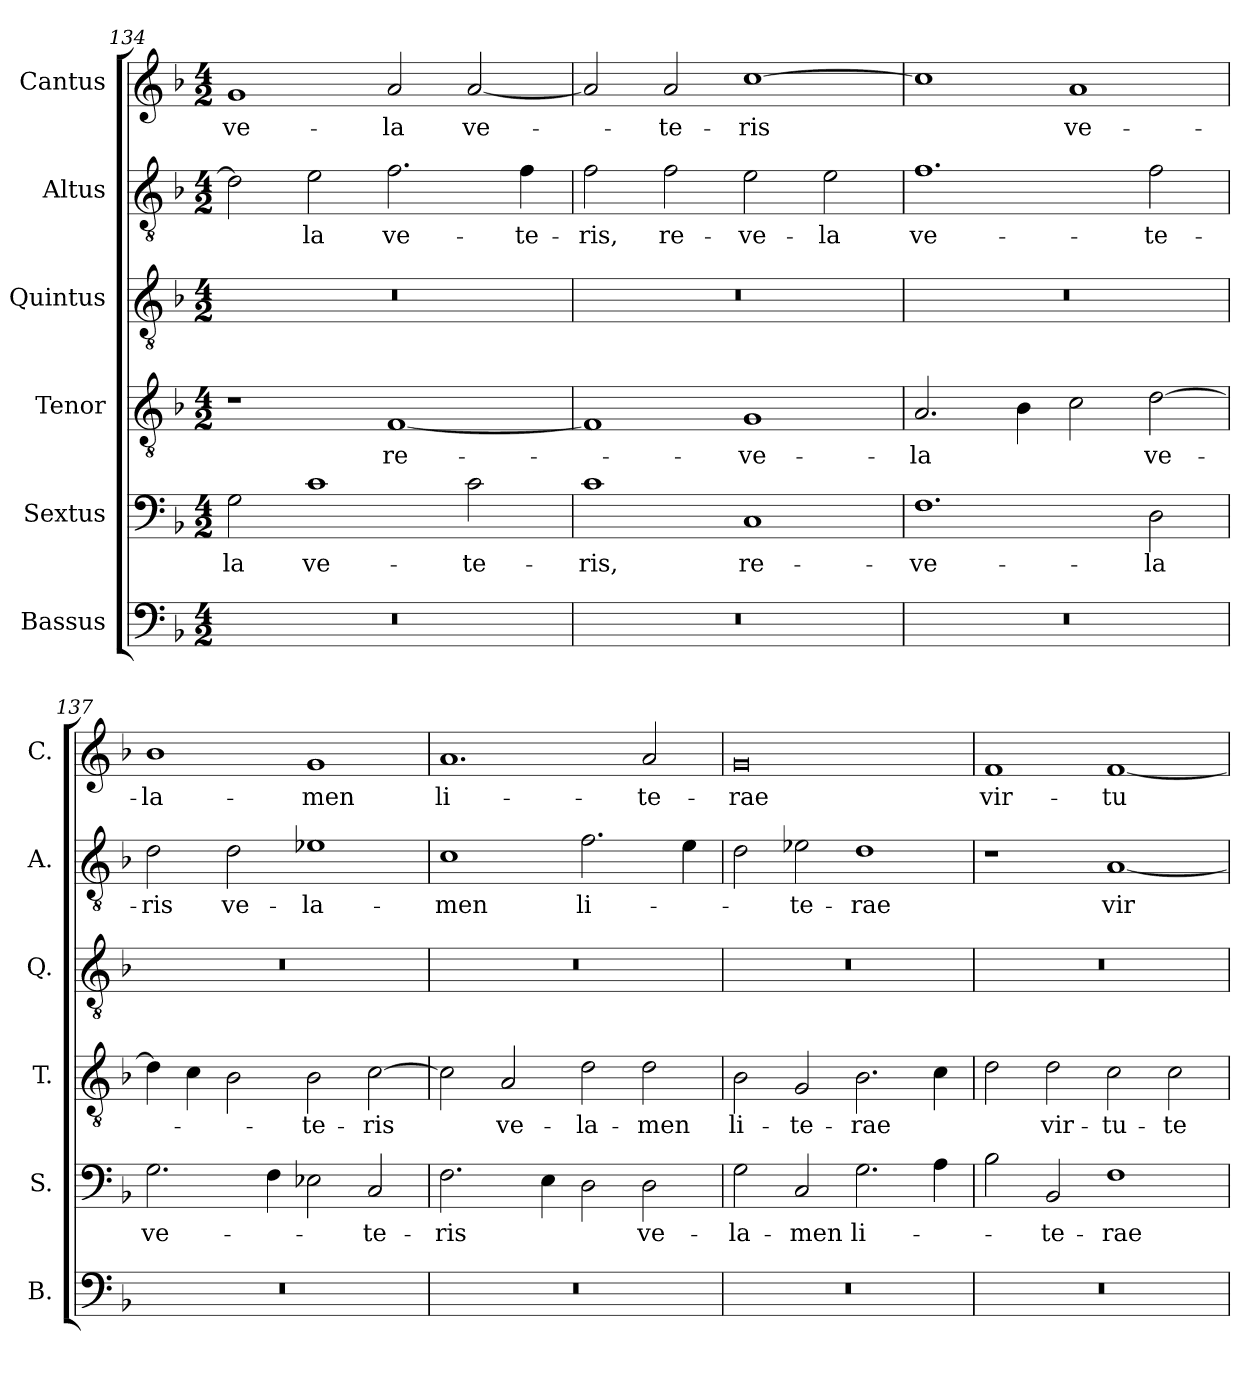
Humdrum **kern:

**kern	**kern	**text	**kern	**text	**kern	**kern	**text	**kern	**text
*part6	*part5	*part5	*part4	*part4	*part3	*part2	*part2	*part1	*part1
*staff6	*staff5	*staff5	*staff4	*staff4	*staff3	*staff2	*staff2	*staff1	*staff1
*I"Bassus	*I"Sextus	*	*I"Tenor	*	*I"Quintus	*I"Altus	*	*I"Cantus	*
*I'B.	*I'S.	*	*I'T.	*	*I'Q.	*I'A.	*	*I'C.	*
*clefF4	*clefF4	*	*clefGv2	*	*clefGv2	*clefGv2	*	*clefG2	*
*k[b-]	*k[b-]	*	*k[b-]	*	*k[b-]	*k[b-]	*	*k[b-]	*
*F:	*F:	*	*F:	*	*F:	*F:	*	*F:	*
*M4/2	*M4/2	*	*M4/2	*	*M4/2	*M4/2	*	*M4/2	*
=134	=134	=134	=134	=134	=134	=134	=134	=134	=134
0r	2G\	-la	1r	.	0r	2d\]	.	1g	-ve-
.	1c	ve-	.	.	.	2e\	-la	.	.
.	.	.	[1F	re-	.	2.f\	ve-	2a/	-la
.	2c\	-te-	.	.	.	.	.	[2a/	ve-
.	.	.	.	.	.	4f\	-te-	.	.
=135	=135	=135	=135	=135	=135	=135	=135	=135	=135
0r	1c	-ris,	1F]	.	0r	2f\	-ris,	2a/]	.
.	.	.	.	.	.	2f\	re-	2a/	-te-
.	1C	re-	1G	-ve-	.	2e\	-ve-	[1cc	-ris
.	.	.	.	.	.	2e\	-la	.	.
=136	=136	=136	=136	=136	=136	=136	=136	=136	=136
0r	1.F	-ve-	2.A/	-la	0r	1.f	ve-	1cc]	.
.	.	.	4B-\	.	.	.	.	.	.
.	.	.	2c\	.	.	.	.	1a	ve-
.	2D\	-la	[2d\	ve-	.	2f\	-te-	.	.
=137	=137	=137	=137	=137	=137	=137	=137	=137	=137
0r	2.G\	ve-	4d\]	.	0r	2d\	-ris	1b-	-la-
.	.	.	4c\	.	.	.	.	.	.
.	.	.	2B-\	.	.	2d\	ve-	.	.
.	4F\	.	.	.	.	.	.	.	.
.	2E-X\	.	2B-\	-te-	.	1e-X	-la-	1g	-men
.	2C/	-te-	[2c\	-ris	.	.	.	.	.
!!LO:LB:g=z
=138	=138	=138	=138	=138	=138	=138	=138	=138	=138
0r	2.F\	-ris	2c\]	.	0r	1c	-men	1.a	li-
.	.	.	2A/	ve-	.	.	.	.	.
.	4E\	.	.	.	.	.	.	.	.
.	2D\	.	2d\	-la-	.	2.f\	li-	.	.
.	2D\	ve-	2d\	-men	.	.	.	2a/	-te-
.	.	.	.	.	.	4e\	.	.	.
=139	=139	=139	=139	=139	=139	=139	=139	=139	=139
0r	2G\	-la-	2B-\	li-	0r	2d\	.	0g	-rae
.	2C/	-men	2G/	-te-	.	2e-X\	-te-	.	.
.	2.G\	li-	2.B-\	-rae	.	1d	-rae	.	.
.	4A\	.	4c\	.	.	.	.	.	.
=140	=140	=140	=140	=140	=140	=140	=140	=140	=140
0r	2B-\	.	2d\	.	0r	1r	.	1f	vir-
.	2BB-/	-te-	2d\	vir-	.	.	.	.	.
.	1F	-rae	2c\	-tu-	.	[1A	vir-	[1f	-tu-
.	.	.	2c\	-te	.	.	.	.	.
=	=	=	=	=	=	=	=	=	=
*-	*-	*-	*-	*-	*-	*-	*-	*-	*-
